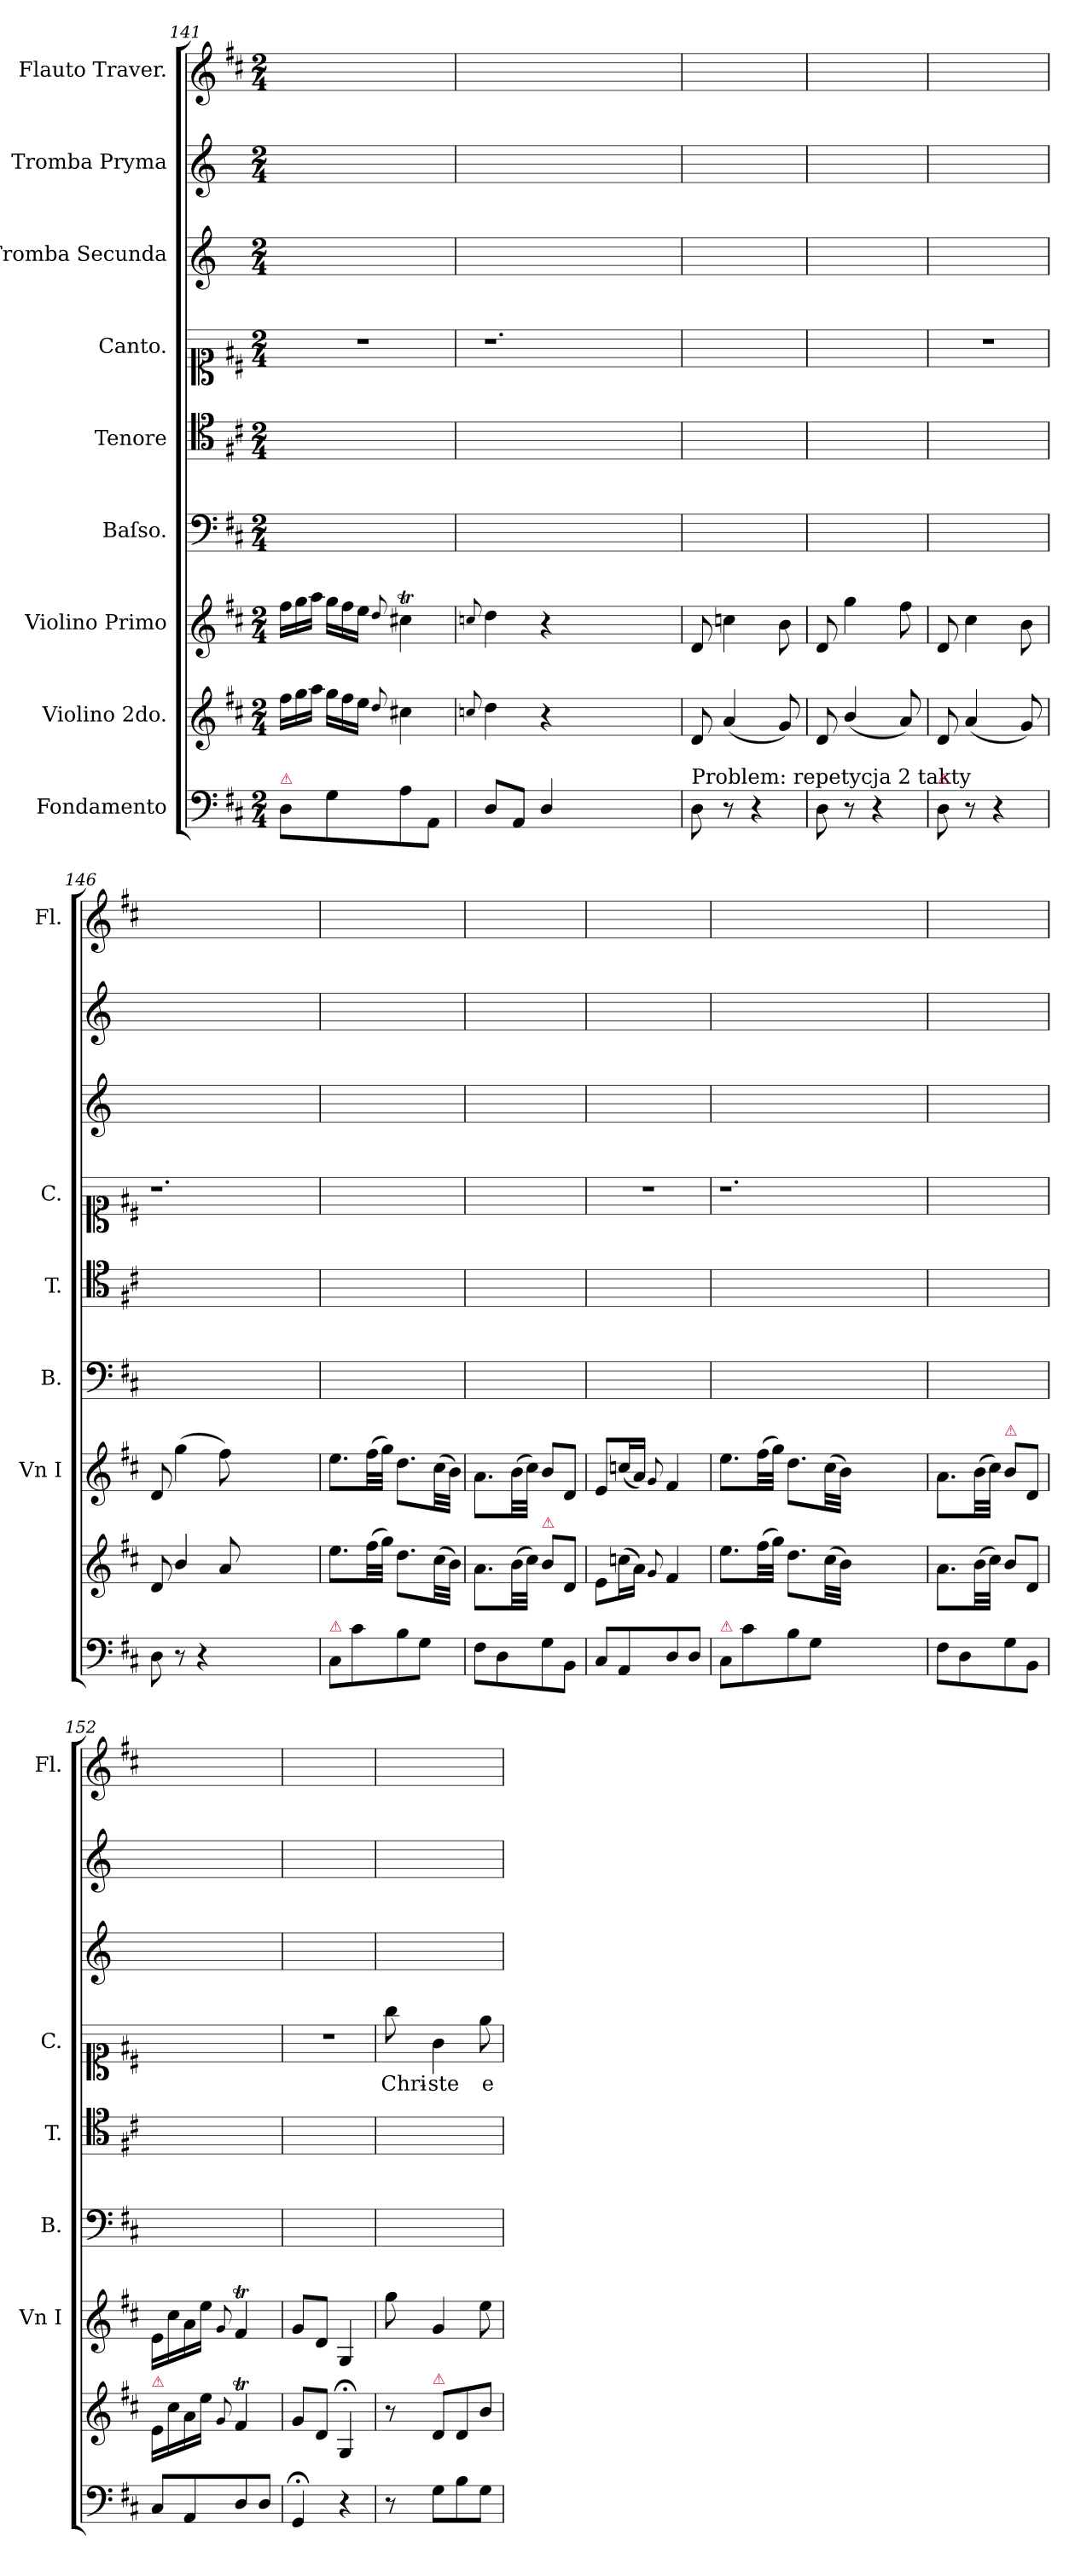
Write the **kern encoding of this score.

**kern	**dynam	**kern	**dynam	**kern	**dynam	**kern	**kern	**kern	**text	**kern	**kern	**kern
*part9	*part9	*part8	*part8	*part7	*part7	*part6	*part5	*part4	*part4	*part3	*part2	*part1
*staff9	*staff9	*staff8	*staff8	*staff7	*staff7	*staff6	*staff5	*staff4	*staff4	*staff3	*staff2	*staff1
*I"Fondamento	*	*I"Violino 2do.	*	*I"Violino Primo	*	*I"Baſso.	*I"Tenore	*I"Canto.	*	*I"Tromba Secunda	*I"Tromba Pryma	*I"Flauto Traver.
*	*	*	*	*I'Vn I	*	*I'B.	*I'T.	*I'C.	*	*	*	*I'Fl.
*clefF4	*	*clefG2	*	*clefG2	*	*clefF4	*clefC4	*clefC1	*	*clefG2	*clefG2	*clefG2
*	*	*	*	*	*	*	*	*	*	*ITrd-1c-2	*ITrd-1c-2	*
*k[f#c#]	*	*k[f#c#]	*	*k[f#c#]	*	*k[f#c#]	*k[f#c#]	*k[f#c#]	*	*k[f#c#]	*k[f#c#]	*k[f#c#]
*M2/4	*	*M2/4	*	*M2/4	*	*M2/4	*M2/4	*M2/4	*	*M2/4	*M2/4	*M2/4
*	*	*Xtuplet	*	*Xtuplet	*	*	*	*	*	*	*	*
=141	=141	=141	=141	=141	=141	=141	=141	=141	=141	=141	=141	=141
!LO:TX:a:color=crimson:t=⚠	!	!	!	!	!	!	!	!	!	!	!	!
8D\L	.	24ff#\LL	.	24ff#\LL	.	2ryy	2ryy	2r	.	2ryy	2ryy	2ryy
.	.	24gg\	.	24gg\	.	.	.	.	.	.	.	.
.	.	24aa\JJ	.	24aa\JJ	.	.	.	.	.	.	.	.
8G\	.	24gg\LL	.	24gg\LL	.	.	.	.	.	.	.	.
.	.	24ff#\	.	24ff#\	.	.	.	.	.	.	.	.
.	.	24ee\JJ	.	24ee\JJ	.	.	.	.	.	.	.	.
.	.	8qqdd/	.	8qqdd/	.	.	.	.	.	.	.	.
8A\	.	4cc#X\	.	4cc#Xt\	.	.	.	.	.	.	.	.
8AA/J	.	.	.	.	.	.	.	.	.	.	.	.
=142	=142	=142	=142	=142	=142	=142	=142	=142	=142	=142	=142	=142
.	.	8qqccn/	.	8qqccn/	.	.	.	.	.	.	.	.
8D/L	.	4dd\	.	4dd\	.	2ryy	2ryy	1.r	.	2ryy	2ryy	2ryy
8AA/J	.	.	.	.	.	.	.	.	.	.	.	.
4D/	.	4r	.	4r	.	.	.	.	.	.	.	.
1ryy	.	1ryy	.	1ryy	.	1ryy	1ryy	.	.	1ryy	1ryy	1ryy
=143	=143	=143	=143	=143	=143	=143	=143	=143	=143	=143	=143	=143
!LO:TX:a:t=Problem&colon; repetycja 2 takty	!	!	!	!	!	!	!	!	!	!	!	!
!	!LO:DY:a	!	!LO:DY:a	!	!LO:DY:a	!	!	!	!	!	!	!
8D\	p&colon;	8d/	pia	8d/	pia	2ryy	2ryy	2ryy	.	2ryy	2ryy	2ryy
8r	.	(<4a/	.	4ccn\	.	.	.	.	.	.	.	.
4r	.	.	.	.	.	.	.	.	.	.	.	.
.	.	8g/)	.	8b\	.	.	.	.	.	.	.	.
=144	=144	=144	=144	=144	=144	=144	=144	=144	=144	=144	=144	=144
8D\	.	8d/	.	8d/	.	2ryy	2ryy	2ryy	.	2ryy	2ryy	2ryy
8r	.	(<4b/	.	4gg\	.	.	.	.	.	.	.	.
4r	.	.	.	.	.	.	.	.	.	.	.	.
.	.	8a/)	.	8ff#\	.	.	.	.	.	.	.	.
=145	=145	=145	=145	=145	=145	=145	=145	=145	=145	=145	=145	=145
!LO:TX:a:color=crimson:t=⚠	!	!	!	!	!	!	!	!	!	!	!	!
!	!LO:DY:a	!	!	!	!	!	!	!	!	!	!	!
8D\	p&colon;	8d/	.	8d/	.	2ryy	2ryy	2r	.	2ryy	2ryy	2ryy
8r	.	(<4a/	.	4cc#\	.	.	.	.	.	.	.	.
4r	.	.	.	.	.	.	.	.	.	.	.	.
.	.	8g/)	.	8b\	.	.	.	.	.	.	.	.
=146	=146	=146	=146	=146	=146	=146	=146	=146	=146	=146	=146	=146
8D\	.	8d/	.	8d/	.	2ryy	2ryy	1.r	.	2ryy	2ryy	2ryy
8r	.	4b/	.	(>4gg\	.	.	.	.	.	.	.	.
4r	.	.	.	.	.	.	.	.	.	.	.	.
.	.	8a/	.	8ff#\)	.	.	.	.	.	.	.	.
1ryy	.	1ryy	.	1ryy	.	1ryy	1ryy	.	.	1ryy	1ryy	1ryy
=147	=147	=147	=147	=147	=147	=147	=147	=147	=147	=147	=147	=147
!LO:TX:a:color=crimson:t=⚠	!	!	!	!	!	!	!	!	!	!	!	!
!	!LO:DY:a	!	!	!	!LO:DY:a	!	!	!	!	!	!	!
8C#/L	f&colon;	8.ee\L	.	8.ee\L	for	2ryy	2ryy	2ryy	.	2ryy	2ryy	2ryy
8c#\	.	.	.	.	.	.	.	.	.	.	.	.
.	.	(>32ff#\LL	.	(>32ff#\LL	.	.	.	.	.	.	.	.
.	.	32gg\JJJ)	.	32gg\JJJ)	.	.	.	.	.	.	.	.
8B\	.	8.dd\L	.	8.dd\L	.	.	.	.	.	.	.	.
8G\J	.	.	.	.	.	.	.	.	.	.	.	.
.	.	(>32cc#\LL	.	(>32cc#\LL	.	.	.	.	.	.	.	.
.	.	32b\JJJ)	.	32b\JJJ)	.	.	.	.	.	.	.	.
=148	=148	=148	=148	=148	=148	=148	=148	=148	=148	=148	=148	=148
8F#\L	.	8.a\L	.	8.a\L	.	2ryy	2ryy	2ryy	.	2ryy	2ryy	2ryy
8D\	.	.	.	.	.	.	.	.	.	.	.	.
.	.	(32b\LL	.	(>32b\LL	.	.	.	.	.	.	.	.
.	.	32cc#\JJJ)	.	32cc#\JJJ)	.	.	.	.	.	.	.	.
!	!	!LO:TX:a:color=crimson:t=⚠	!	!	!	!	!	!	!	!	!	!
8G\	.	8b\L	.	8b/L	.	.	.	.	.	.	.	.
8BB\J	.	8d/J	.	8d/J	.	.	.	.	.	.	.	.
=149	=149	=149	=149	=149	=149	=149	=149	=149	=149	=149	=149	=149
8C#/L	.	8e\L	.	8e/L	.	2ryy	2ryy	2r	.	2ryy	2ryy	2ryy
8AA/	.	(>16ccn\L	.	(<16ccn/L	.	.	.	.	.	.	.	.
.	.	16a\JJ)	.	16a/JJ)	.	.	.	.	.	.	.	.
.	.	8qqg/	.	8qqg/	.	.	.	.	.	.	.	.
8D/	.	4f#/	.	4f#/	.	.	.	.	.	.	.	.
8D/J	.	.	.	.	.	.	.	.	.	.	.	.
=150	=150	=150	=150	=150	=150	=150	=150	=150	=150	=150	=150	=150
!LO:TX:a:color=crimson:t=⚠	!	!	!	!	!	!	!	!	!	!	!	!
!	!	!	!LO:DY:a	!	!LO:DY:a	!	!	!	!	!	!	!
8C#/L	.	8.ee\L	pia	8.ee\L	pia	2ryy	2ryy	1.r	.	2ryy	2ryy	2ryy
8c#\	.	.	.	.	.	.	.	.	.	.	.	.
.	.	(>32ff#\LL	.	(>32ff#\LL	.	.	.	.	.	.	.	.
.	.	32gg\JJJ)	.	32gg\JJJ)	.	.	.	.	.	.	.	.
8B\	.	8.dd\L	.	8.dd\L	.	.	.	.	.	.	.	.
8G\J	.	.	.	.	.	.	.	.	.	.	.	.
.	.	(>32cc#\LL	.	(>32cc#\LL	.	.	.	.	.	.	.	.
.	.	32b\JJJ)	.	32b\JJJ)	.	.	.	.	.	.	.	.
1ryy	.	1ryy	.	1ryy	.	1ryy	1ryy	.	.	1ryy	1ryy	1ryy
=151	=151	=151	=151	=151	=151	=151	=151	=151	=151	=151	=151	=151
8F#\L	.	8.a\L	.	8.a\L	.	2ryy	2ryy	2ryy	.	2ryy	2ryy	2ryy
8D\	.	.	.	.	.	.	.	.	.	.	.	.
.	.	(>32b\LL	.	(>32b\LL	.	.	.	.	.	.	.	.
.	.	32cc#\JJJ)	.	32cc#\JJJ)	.	.	.	.	.	.	.	.
!	!	!	!	!LO:TX:a:color=crimson:t=⚠	!	!	!	!	!	!	!	!
8G\	.	8b/L	.	8b\L	.	.	.	.	.	.	.	.
8BB\J	.	8d/J	.	8d/J	.	.	.	.	.	.	.	.
=152	=152	=152	=152	=152	=152	=152	=152	=152	=152	=152	=152	=152
!	!	!LO:TX:a:color=crimson:t=⚠	!	!	!	!	!	!	!	!	!	!
8C#/L	f&colon;	16e/LL	.	16e\LL	.	2ryy	2ryy	2ryy	.	2ryy	2ryy	2ryy
.	.	16cc#\	.	16cc#\	.	.	.	.	.	.	.	.
8AA/	.	16a\	.	16a\	.	.	.	.	.	.	.	.
.	.	16ee\JJ	.	16ee\JJ	.	.	.	.	.	.	.	.
.	.	8qqg/	.	8qqg/	.	.	.	.	.	.	.	.
8D/	.	4f#t/	.	4f#t/	.	.	.	.	.	.	.	.
8D/J	.	.	.	.	.	.	.	.	.	.	.	.
=153	=153	=153	=153	=153	=153	=153	=153	=153	=153	=153	=153	=153
4GG;<;/	.	8g/L	.	8g/L	.	2ryy	2ryy	2r	.	2ryy	2ryy	2ryy
.	.	8d/J	.	8d/J	.	.	.	.	.	.	.	.
4r	.	4G;<;/	.	4G/	.	.	.	.	.	.	.	.
=154	=154	=154	=154	=154	=154	=154	=154	=154	=154	=154	=154	=154
!	!LO:DY:a	!	!	!	!LO:DY:a	!	!	!	!	!	!	!
8r	p&colon;	8r	.	8gg\	pia	2ryy	2ryy	8gg\	Chri-	2ryy	2ryy	2ryy
!	!	!LO:TX:a:color=crimson:t=⚠	!	!	!	!	!	!	!	!	!	!
8G\L	.	8d/L	.	4g/	.	.	.	4g\	-ste	.	.	.
8B\	.	8d/	.	.	.	.	.	.	.	.	.	.
8G\J	.	8b\J	.	8ee\	.	.	.	8ee\	e-	.	.	.
=	=	=	=	=	=	=	=	=	=	=	=	=
*-	*-	*-	*-	*-	*-	*-	*-	*-	*-	*-	*-	*-
